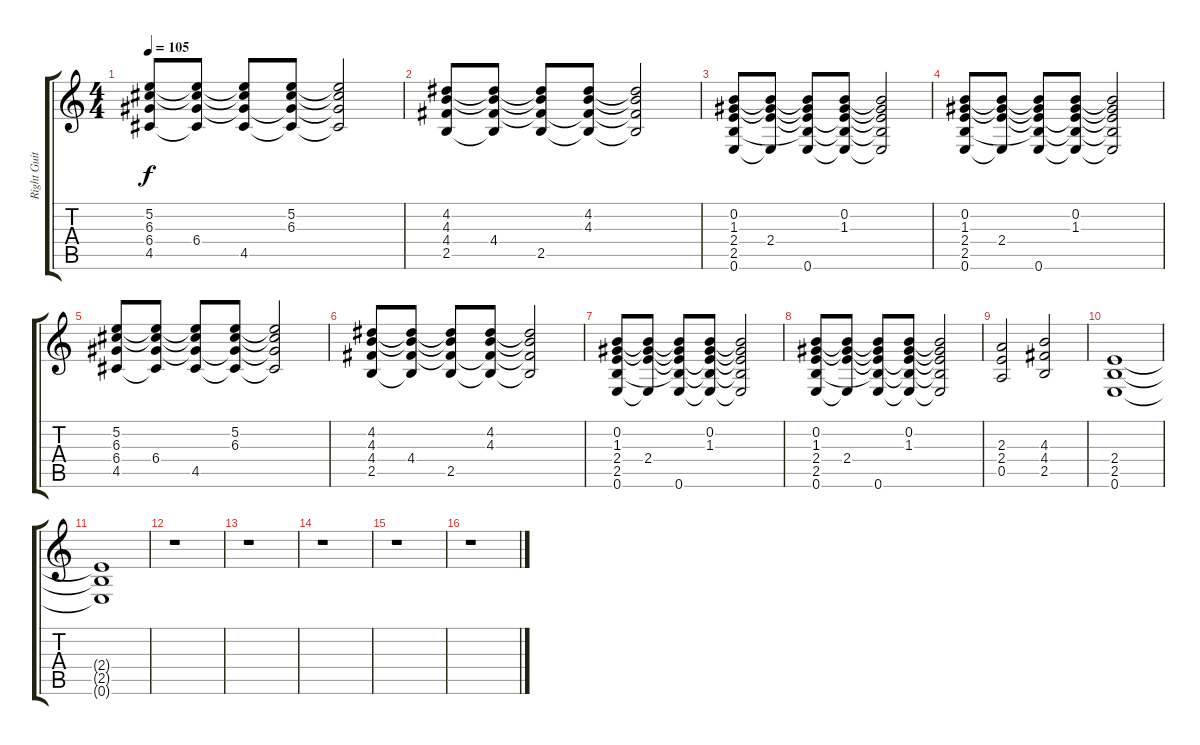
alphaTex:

\track ("Right Guitar" "Right Guit") {instrument overdrivenguitar}
\staff {score tabs}
\tuning (E4 B3 G3 D3 A2 E2) {hide}
\ts (4 4)
\tempo 105
\clef g2
\ks c
(5.2 6.3 6.4 4.5).8{dy f} (5.2{t} 6.3{t} 6.4 4.5{t}).8 (5.2{t} 6.3{t} 6.4{t} 4.5).8 (5.2 6.3 6.4{t} 4.5{t}).8 (5.2{t} 6.3{t} 6.4{t} 4.5{t}).2 |
(4.2 4.3 4.4 2.5).8 (4.2{t} 4.3{t} 4.4 2.5{t}).8 (4.2{t} 4.3{t} 4.4{t} 2.5).8 (4.2 4.3 4.4{t} 2.5{t}).8 (4.2{t} 4.3{t} 4.4{t} 2.5{t}).2 |
(0.2 1.3 2.4 2.5 0.6).8 (0.2{t} 1.3{t} 2.4 0.6{t}).8 (0.2{t} 1.3{t} 2.4{t} 2.5{t} 0.6).8 (0.2 1.3 2.4{t} 2.5{t} 0.6{t}).8 (0.2{t} 1.3{t} 2.4{t} 2.5{t} 0.6{t}).2 |
(0.2 1.3 2.4 2.5 0.6).8 (0.2{t} 1.3{t} 2.4 0.6{t}).8 (0.2{t} 1.3{t} 2.4{t} 2.5{t} 0.6).8 (0.2 1.3 2.4{t} 2.5{t} 0.6{t}).8 (0.2{t} 1.3{t} 2.4{t} 2.5{t} 0.6{t}).2 |
(5.2 6.3 6.4 4.5).8 (5.2{t} 6.3{t} 6.4 4.5{t}).8 (5.2{t} 6.3{t} 6.4{t} 4.5).8 (5.2 6.3 6.4{t} 4.5{t}).8 (5.2{t} 6.3{t} 6.4{t} 4.5{t}).2 |
(4.2 4.3 4.4 2.5).8 (4.2{t} 4.3{t} 4.4 2.5{t}).8 (4.2{t} 4.3{t} 4.4{t} 2.5).8 (4.2 4.3 4.4{t} 2.5{t}).8 (4.2{t} 4.3{t} 4.4{t} 2.5{t}).2 |
(0.2 1.3 2.4 2.5 0.6).8 (0.2{t} 1.3{t} 2.4 0.6{t}).8 (0.2{t} 1.3{t} 2.4{t} 2.5{t} 0.6).8 (0.2 1.3 2.4{t} 2.5{t} 0.6{t}).8 (0.2{t} 1.3{t} 2.4{t} 2.5{t} 0.6{t}).2 |
(0.2 1.3 2.4 2.5 0.6).8 (0.2{t} 1.3{t} 2.4 0.6{t}).8 (0.2{t} 1.3{t} 2.4{t} 2.5{t} 0.6).8 (0.2 1.3 2.4{t} 2.5{t} 0.6{t}).8 (0.2{t} 1.3{t} 2.4{t} 2.5{t} 0.6{t}).2 |
(2.3 2.4 0.5).2 (4.3 4.4 2.5).2 |
(2.4 2.5 0.6).1 |
(2.4{t} 2.5{t} 0.6{t}).1 |
r.1 |
r.1 |
r.1 |
r.1 |
r.1
